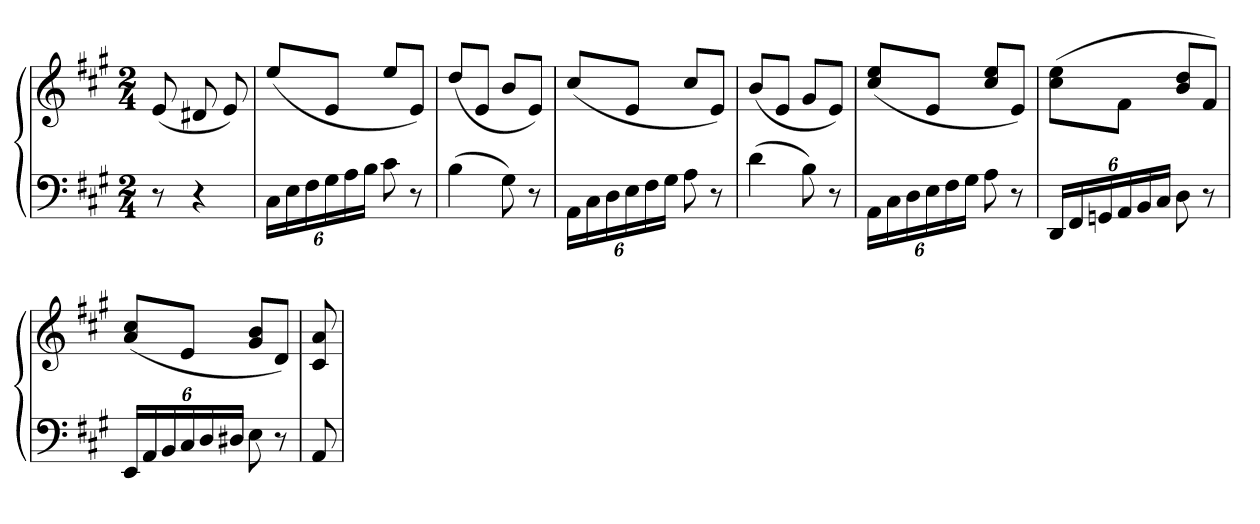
**kern	**kern
*part1	*part1
*staff2	*staff1
*clefF4	*clefG2
*k[f#c#g#]	*k[f#c#g#]
*A:	*A:
*M2/4	*M2/4
=	=
8r	(8e
4r	8d#X
.	8e)
=	=
24C#LL	(8eeL
24E	.
24F#	.
24G#	8eJ
24A	.
24BJJ	.
8c#	8eeL
8r	8eJ)
=	=
(4B	(8ddL
.	8eJ
8G#)	8bL
8r	8eJ)
=	=
24AALL	(8cc#L
24C#	.
24D	.
24E	8eJ
24F#	.
24G#JJ	.
8A	8cc#L
8r	8eJ)
=	=
(4d	(8bL
.	8eJ
8B)	8g#L
8r	8eJ)
=	=
24AALL	(8cc# 8eeL
24C#	.
24D	.
24E	8eJ
24F#	.
24G#JJ	.
8A	8cc# 8eeL
8r	8eJ)
=	=
24DDLL	(8cc# 8eeL
24FF#	.
24GGn	.
24AA	8f#J
24BB	.
24C#JJ	.
8D	8b 8ddL
8r	8f#J)
=	=
24EELL	(8a 8cc#L
24AA	.
24BB	.
24C#	8eJ
24D	.
24D#XJJ	.
8E	8g# 8bL
8r	8dJ)
=	=
8AA	8c# 8a
=	=
*-	*-
